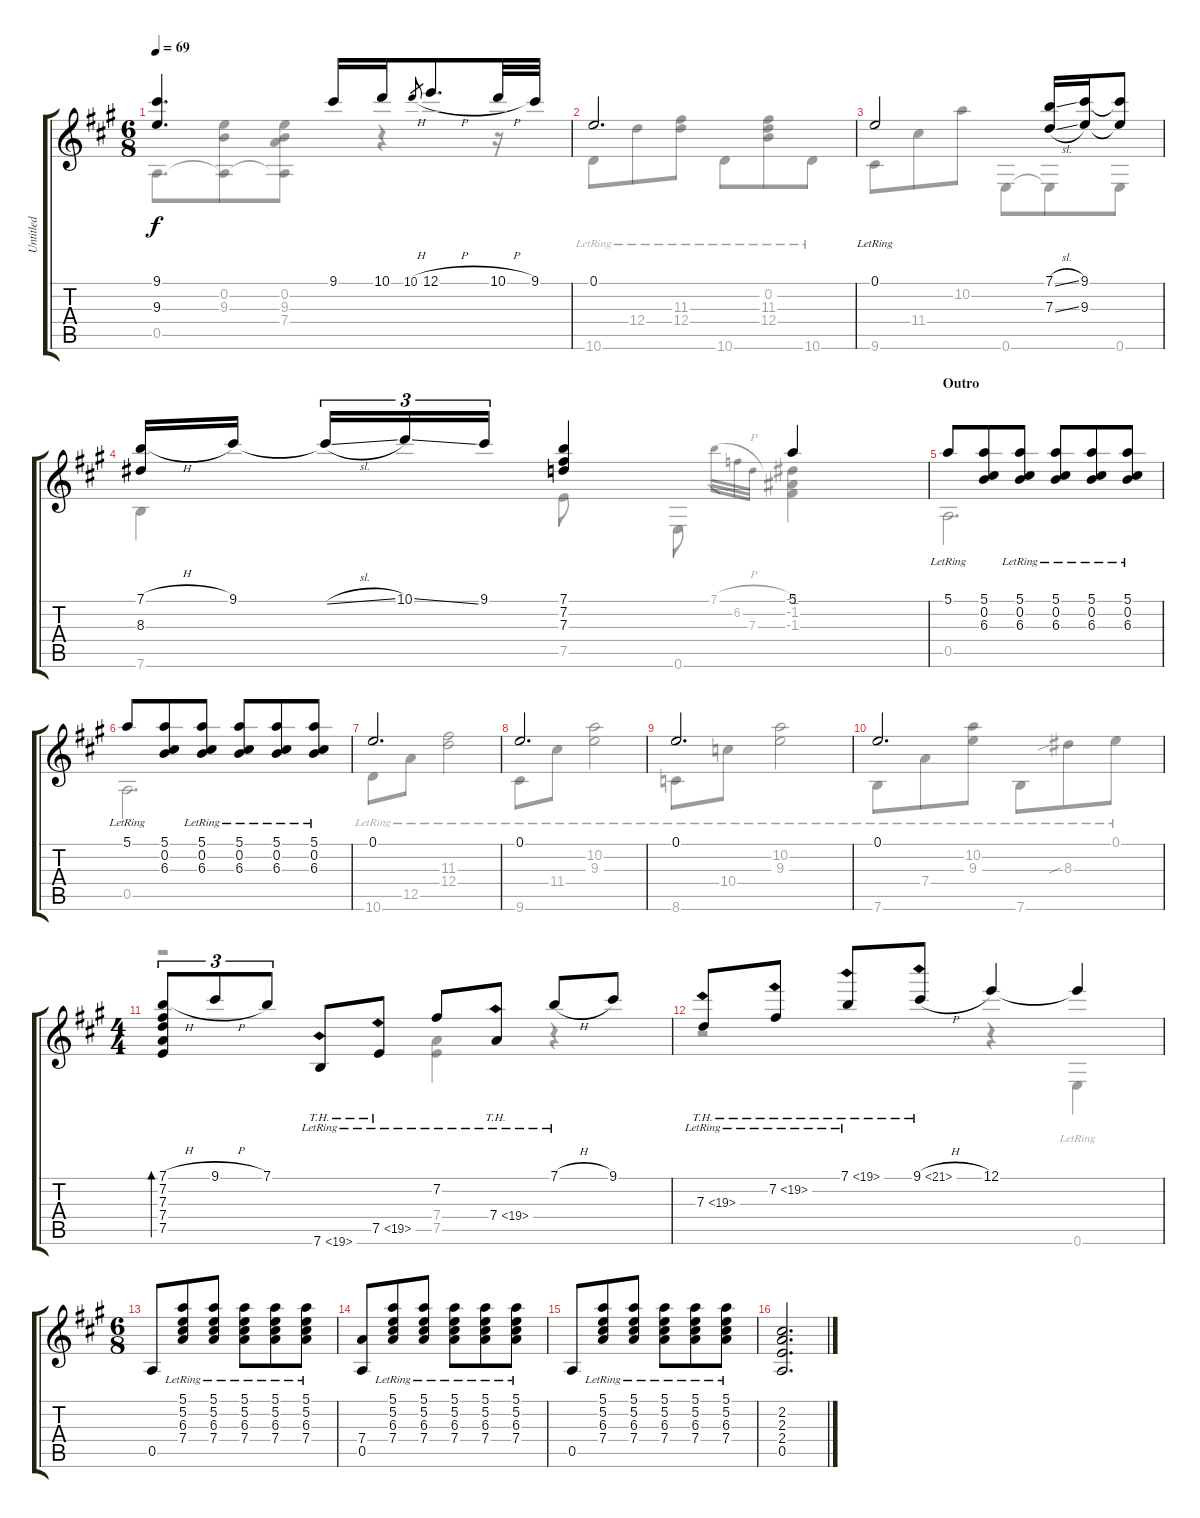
\track ("Untitled" "Untitled") {instrument acousticguitarnylon}
\staff {score tabs}
\tuning (E4 B3 G3 D3 A2 E2) {hide}
\voice
\ts (6 8)
\tempo 69
\clef g2
\ks a
(9.1{t} 9.3{t}).4{d dy f} 9.1.16 10.1.16 10.1{h}.8{gr} 12.1{h}.8{d} 10.1{h}.32 9.1.32 |
0.1.2{d} |
0.1{lr}.2 (7.1{sl} 7.3{sl}).16 (9.1 9.3).16 (9.1{t} 9.3{t}).8 |
(7.1{h} 8.3).16 9.1.16{beam splitsecondary} 9.1{sl t}.16{tu (3 2)} 10.1{ss}.16{tu (3 2)} 9.1.16{tu (3 2)} (7.1 7.2 7.3).4 5.1.4 |
\section ("" "Outro")
5.1{lr}.8 (5.1 0.2 6.3).8 (5.1{lr} 0.2{lr} 6.3{lr}).8 (5.1{lr} 0.2{lr} 6.3{lr}).8 (5.1{lr} 0.2{lr} 6.3{lr}).8 (5.1{lr} 0.2{lr} 6.3{lr}).8 |
5.1{lr}.8 (5.1 0.2 6.3).8 (5.1{lr} 0.2{lr} 6.3{lr}).8 (5.1{lr} 0.2{lr} 6.3{lr}).8 (5.1{lr} 0.2{lr} 6.3{lr}).8 (5.1{lr} 0.2{lr} 6.3{lr}).8 |
0.1.2{d} |
0.1.2{d} |
0.1.2{d} |
0.1.2{d} |
\ts (4 4)
(7.1{h} 7.2 7.3 7.4 7.5).8{tu (3 2) bd 30} 9.1{h}.8{tu (3 2)} 7.1.8{tu (3 2)} 7.6{th 12 lr}.8 7.5{th 12 lr}.8 7.2{lr}.8 7.4{th 12 lr}.8 7.1{h lr}.8 9.1.8 |
7.3{th 12 lr}.8 7.2{th 12 lr}.8 7.1{th 12 lr}.8 9.1{th 12 h}.8 12.1.4 12.1{t}.4 |
\ts (6 8)
0.5.8 (5.1{lr} 5.2{lr} 6.3{lr} 7.4{lr}).8 (5.1{lr} 5.2{lr} 6.3{lr} 7.4{lr}).8 (5.1{lr} 5.2{lr} 6.3{lr} 7.4{lr}).8 (5.1{lr} 5.2{lr} 6.3{lr} 7.4{lr}).8 (5.1{lr} 5.2{lr} 6.3{lr} 7.4{lr}).8 |
(7.4 0.5).8 (5.1{lr} 5.2{lr} 6.3{lr} 7.4{lr}).8 (5.1{lr} 5.2{lr} 6.3{lr} 7.4{lr}).8 (5.1{lr} 5.2{lr} 6.3{lr} 7.4{lr}).8 (5.1{lr} 5.2{lr} 6.3{lr} 7.4{lr}).8 (5.1{lr} 5.2{lr} 6.3{lr} 7.4{lr}).8 |
0.5.8 (5.1{lr} 5.2{lr} 6.3{lr} 7.4{lr}).8 (5.1{lr} 5.2{lr} 6.3{lr} 7.4{lr}).8 (5.1{lr} 5.2{lr} 6.3{lr} 7.4{lr}).8 (5.1{lr} 5.2{lr} 6.3{lr} 7.4{lr}).8 (5.1{lr} 5.2{lr} 6.3{lr} 7.4{lr}).8 |
(2.2 2.3 2.4 0.5).2{d}
\voice
\clef g2
\ottava regular
\simile none
\ks a
0.5.8{d dy f} (0.2 9.3 0.5{t}).8 (0.2 9.3 7.4 0.5{t}).8 r.4 r.16 |
10.6{lr}.8 12.4{lr}.8 (11.3{lr} 12.4{lr}).8 10.6{lr}.8 (0.2{lr} 11.3{lr} 12.4{lr}).8 10.6{lr}.8 |
9.6.8 11.4.8 10.2.8 0.6.8 0.6{t}.8 0.6.8 |
7.6.4 7.5.8 0.6.8 7.1{h}.32{gr} 6.2.32{gr} 7.3.32{gr} (-1.1 -1.2 -1.3).4 |
0.5.2{d} |
0.5.2{d} |
10.6{lr}.8 12.5{lr}.8 (11.3{lr} 12.4{lr}).2 |
9.6{lr}.8 11.4{lr}.8 (10.2{lr} 9.3{lr}).2 |
8.6{lr}.8 10.4{lr}.8 (10.2{lr} 9.3{lr}).2 |
7.6{lr}.8 7.4{lr}.8 (10.2{lr} 9.3{lr}).8 7.6{lr}.8 8.3{sib lr}.8 0.1{lr}.8 |
r.2 (7.4 7.5).4 r.4 |
r.2 r.4 0.6{lr}.4 |
|
|
|
